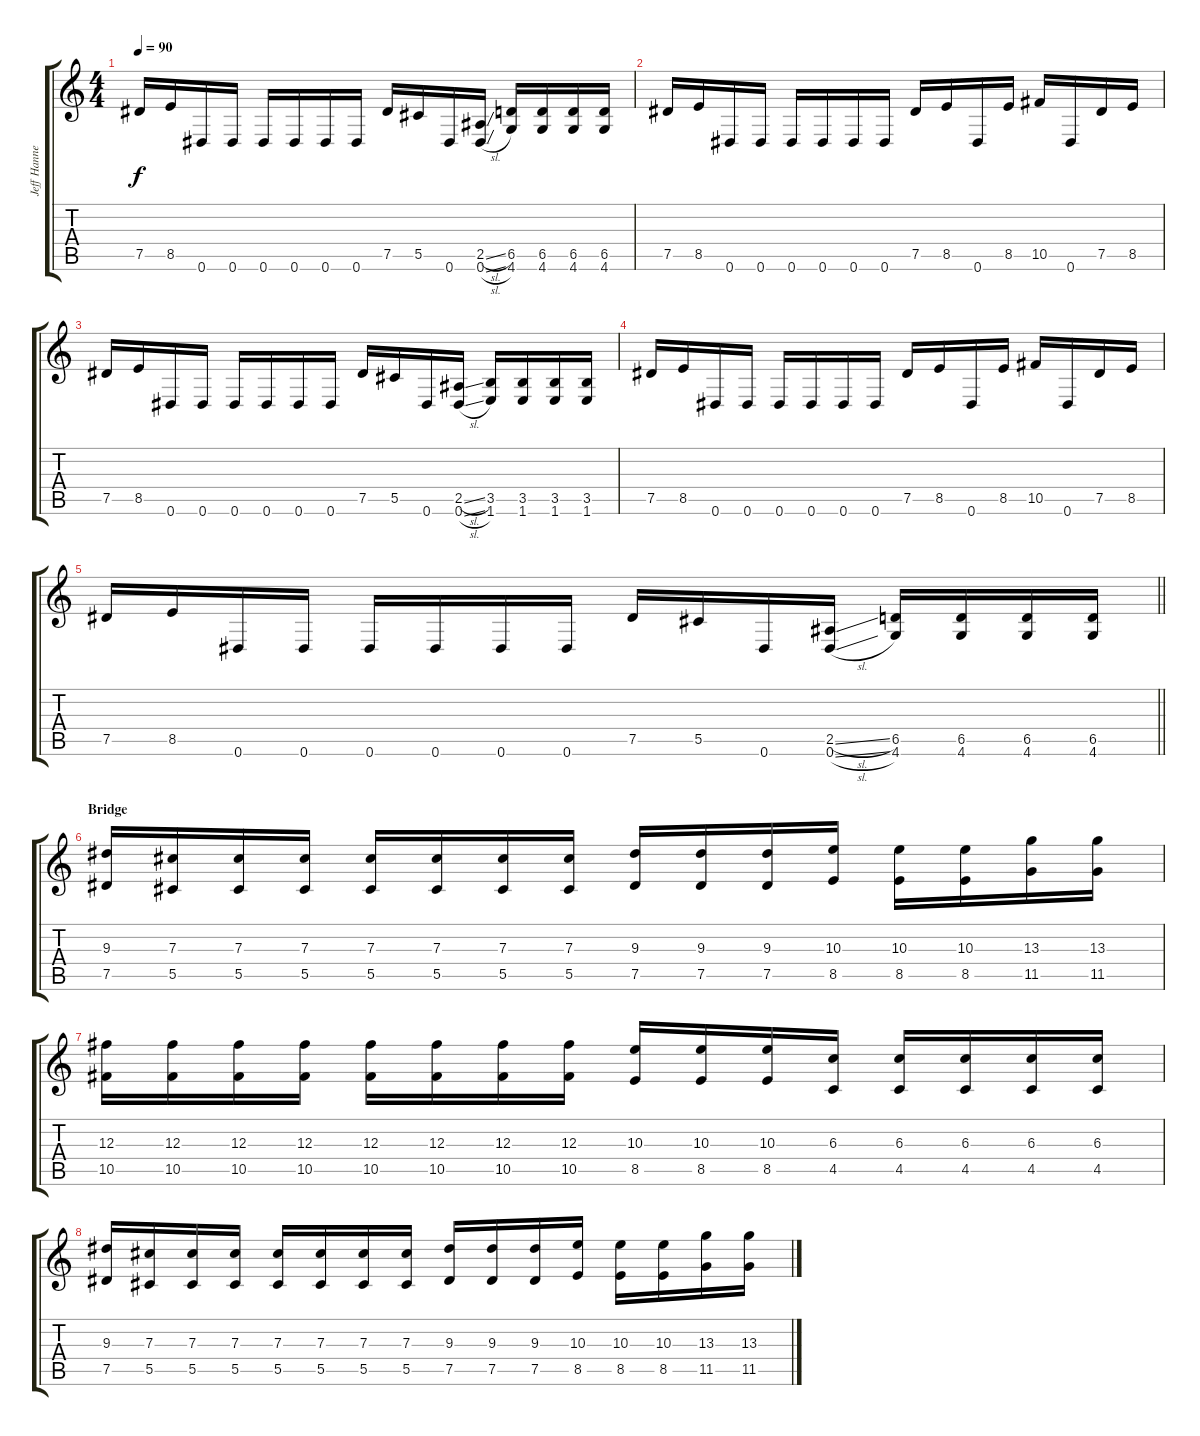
\track ("Jeff Hanneman" "Jeff Hanne") {instrument overdrivenguitar}
\staff {score tabs}
\tuning (Eb4 Bb3 Gb3 Db3 Ab2 Eb2) {hide}
\ts (4 4)
\tempo 90
\clef g2
\ks c
7.5.16{dy f} 8.5.16 0.6.16 0.6.16 0.6.16 0.6.16 0.6.16 0.6.16 7.5.16 5.5.16 0.6.16 (2.5{sl} 0.6{sl}).16 (6.5 4.6).16 (6.5 4.6).16 (6.5 4.6).16 (6.5 4.6).16 |
7.5.16 8.5.16 0.6.16 0.6.16 0.6.16 0.6.16 0.6.16 0.6.16 7.5.16 8.5.16 0.6.16 8.5.16 10.5.16 0.6.16 7.5.16 8.5.16 |
7.5.16 8.5.16 0.6.16 0.6.16 0.6.16 0.6.16 0.6.16 0.6.16 7.5.16 5.5.16 0.6.16 (2.5{sl} 0.6{sl}).16 (3.5 1.6).16 (3.5 1.6).16 (3.5 1.6).16 (3.5 1.6).16 |
7.5.16 8.5.16 0.6.16 0.6.16 0.6.16 0.6.16 0.6.16 0.6.16 7.5.16 8.5.16 0.6.16 8.5.16 10.5.16 0.6.16 7.5.16 8.5.16 |
\barLineRight lightlight
7.5.16 8.5.16 0.6.16 0.6.16 0.6.16 0.6.16 0.6.16 0.6.16 7.5.16 5.5.16 0.6.16 (2.5{sl} 0.6{sl}).16 (6.5 4.6).16 (6.5 4.6).16 (6.5 4.6).16 (6.5 4.6).16 |
\section ("" "Bridge")
(9.3 7.5).16 (7.3 5.5).16 (7.3 5.5).16 (7.3 5.5).16 (7.3 5.5).16 (7.3 5.5).16 (7.3 5.5).16 (7.3 5.5).16 (9.3 7.5).16 (9.3 7.5).16 (9.3 7.5).16 (10.3 8.5).16 (10.3 8.5).16 (10.3 8.5).16 (13.3 11.5).16 (13.3 11.5).16 |
(12.3 10.5).16 (12.3 10.5).16 (12.3 10.5).16 (12.3 10.5).16 (12.3 10.5).16 (12.3 10.5).16 (12.3 10.5).16 (12.3 10.5).16 (10.3 8.5).16 (10.3 8.5).16 (10.3 8.5).16 (6.3 4.5).16 (6.3 4.5).16 (6.3 4.5).16 (6.3 4.5).16 (6.3 4.5).16 |
(9.3 7.5).16 (7.3 5.5).16 (7.3 5.5).16 (7.3 5.5).16 (7.3 5.5).16 (7.3 5.5).16 (7.3 5.5).16 (7.3 5.5).16 (9.3 7.5).16 (9.3 7.5).16 (9.3 7.5).16 (10.3 8.5).16 (10.3 8.5).16 (10.3 8.5).16 (13.3 11.5).16 (13.3 11.5).16
